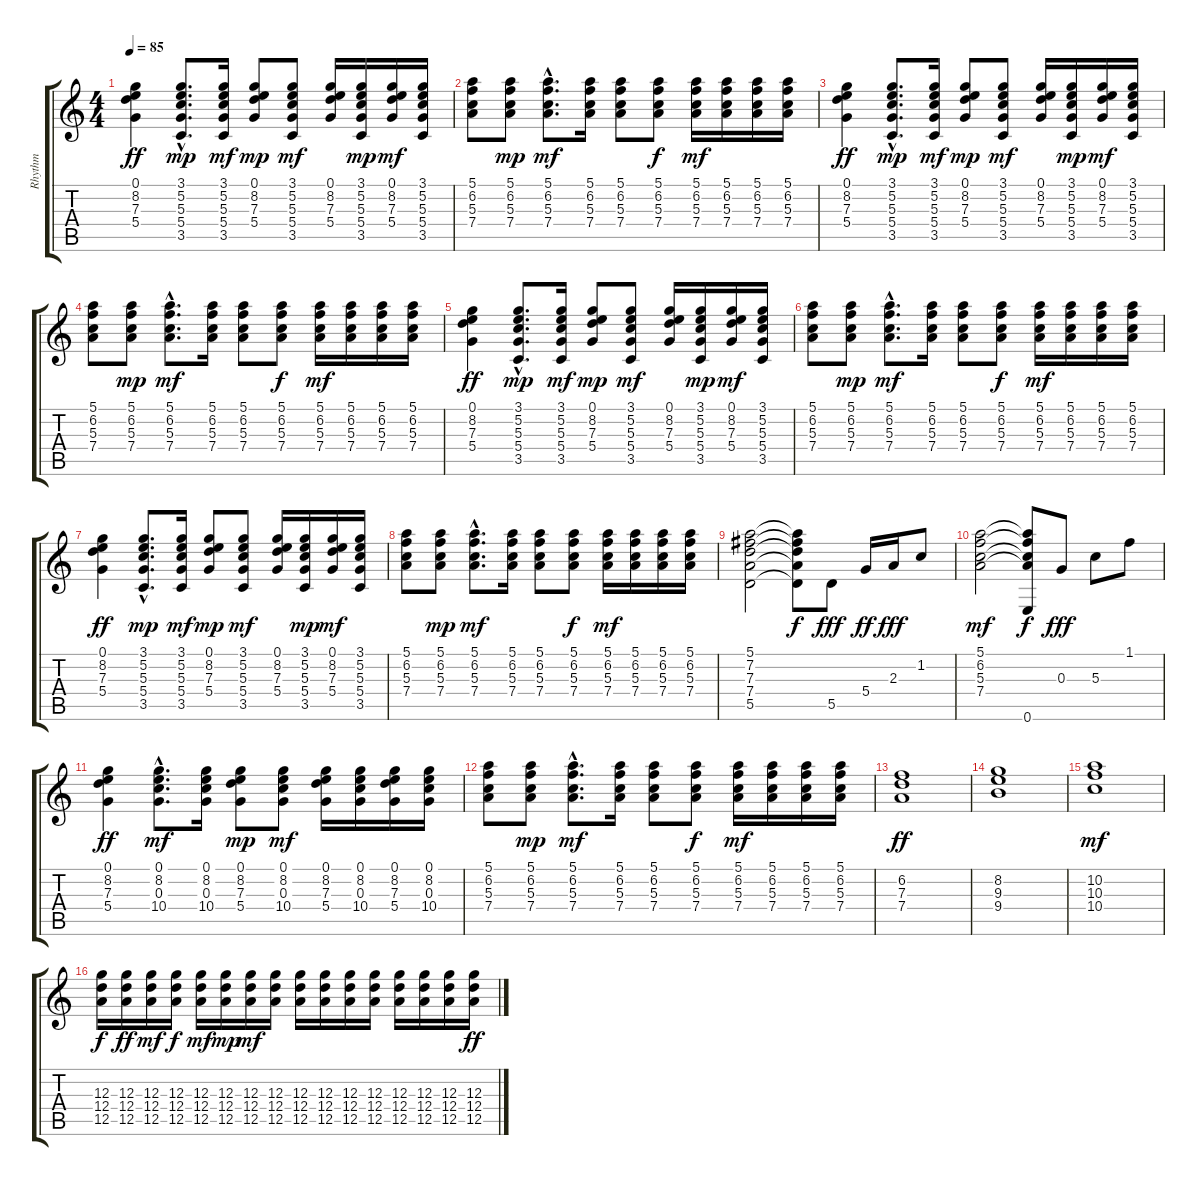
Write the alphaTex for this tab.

\track ("Rhythm" "Rhythm") {instrument acousticguitarsteel}
\staff {score tabs}
\tuning (E4 B3 G3 D3 A2 E2) {hide}
\ts (4 4)
\tempo 85
\clef g2
\ks c
(0.1 8.2 7.3 5.4).4{dy ff} (3.1{hac} 5.2{hac} 5.3{hac} 5.4{hac} 3.5{hac}).8{d dy mp} (3.1 5.2 5.3 5.4 3.5).16{dy mf} (0.1 8.2 7.3 5.4).8{dy mp} (3.1 5.2 5.3 5.4 3.5).8{dy mf} (0.1 8.2 7.3 5.4).16 (3.1 5.2 5.3 5.4 3.5).16{dy mp} (0.1 8.2 7.3 5.4).16{dy mf} (3.1 5.2 5.3 5.4 3.5).16 |
(5.1 6.2 5.3 7.4).8 (5.1 6.2 5.3 7.4).8{dy mp} (5.1{hac} 6.2{hac} 5.3{hac} 7.4{hac}).8{d dy mf} (5.1 6.2 5.3 7.4).16 (5.1 6.2 5.3 7.4).8 (5.1 6.2 5.3 7.4).8{dy f} (5.1 6.2 5.3 7.4).16{dy mf} (5.1 6.2 5.3 7.4).16 (5.1 6.2 5.3 7.4).16 (5.1 6.2 5.3 7.4).16 |
(0.1 8.2 7.3 5.4).4{dy ff} (3.1{hac} 5.2{hac} 5.3{hac} 5.4{hac} 3.5{hac}).8{d dy mp} (3.1 5.2 5.3 5.4 3.5).16{dy mf} (0.1 8.2 7.3 5.4).8{dy mp} (3.1 5.2 5.3 5.4 3.5).8{dy mf} (0.1 8.2 7.3 5.4).16 (3.1 5.2 5.3 5.4 3.5).16{dy mp} (0.1 8.2 7.3 5.4).16{dy mf} (3.1 5.2 5.3 5.4 3.5).16 |
(5.1 6.2 5.3 7.4).8 (5.1 6.2 5.3 7.4).8{dy mp} (5.1{hac} 6.2{hac} 5.3{hac} 7.4{hac}).8{d dy mf} (5.1 6.2 5.3 7.4).16 (5.1 6.2 5.3 7.4).8 (5.1 6.2 5.3 7.4).8{dy f} (5.1 6.2 5.3 7.4).16{dy mf} (5.1 6.2 5.3 7.4).16 (5.1 6.2 5.3 7.4).16 (5.1 6.2 5.3 7.4).16 |
(0.1 8.2 7.3 5.4).4{dy ff} (3.1{hac} 5.2{hac} 5.3{hac} 5.4{hac} 3.5{hac}).8{d dy mp} (3.1 5.2 5.3 5.4 3.5).16{dy mf} (0.1 8.2 7.3 5.4).8{dy mp} (3.1 5.2 5.3 5.4 3.5).8{dy mf} (0.1 8.2 7.3 5.4).16 (3.1 5.2 5.3 5.4 3.5).16{dy mp} (0.1 8.2 7.3 5.4).16{dy mf} (3.1 5.2 5.3 5.4 3.5).16 |
(5.1 6.2 5.3 7.4).8 (5.1 6.2 5.3 7.4).8{dy mp} (5.1{hac} 6.2{hac} 5.3{hac} 7.4{hac}).8{d dy mf} (5.1 6.2 5.3 7.4).16 (5.1 6.2 5.3 7.4).8 (5.1 6.2 5.3 7.4).8{dy f} (5.1 6.2 5.3 7.4).16{dy mf} (5.1 6.2 5.3 7.4).16 (5.1 6.2 5.3 7.4).16 (5.1 6.2 5.3 7.4).16 |
(0.1 8.2 7.3 5.4).4{dy ff} (3.1{hac} 5.2{hac} 5.3{hac} 5.4{hac} 3.5{hac}).8{d dy mp} (3.1 5.2 5.3 5.4 3.5).16{dy mf} (0.1 8.2 7.3 5.4).8{dy mp} (3.1 5.2 5.3 5.4 3.5).8{dy mf} (0.1 8.2 7.3 5.4).16 (3.1 5.2 5.3 5.4 3.5).16{dy mp} (0.1 8.2 7.3 5.4).16{dy mf} (3.1 5.2 5.3 5.4 3.5).16 |
(5.1 6.2 5.3 7.4).8 (5.1 6.2 5.3 7.4).8{dy mp} (5.1{hac} 6.2{hac} 5.3{hac} 7.4{hac}).8{d dy mf} (5.1 6.2 5.3 7.4).16 (5.1 6.2 5.3 7.4).8 (5.1 6.2 5.3 7.4).8{dy f} (5.1 6.2 5.3 7.4).16{dy mf} (5.1 6.2 5.3 7.4).16 (5.1 6.2 5.3 7.4).16 (5.1 6.2 5.3 7.4).16 |
(5.1 7.2 7.3 7.4 5.5).2 (5.1{t} 7.2{t} 7.3{t} 7.4{t} 5.5{t}).8{dy f} 5.5.8{dy fff} 5.4.16{dy ff} 2.3.16{dy fff} 1.2.8 |
(5.1 6.2 5.3 7.4).2{dy mf} (5.1{t} 6.2{t} 5.3{t} 7.4{t} 0.6).8{dy f} 0.3.8{dy fff} 5.3.8 1.1.8 |
(0.1 8.2 7.3 5.4).4{dy ff} (0.1{hac} 8.2{hac} 0.3{hac} 10.4{hac}).8{d dy mf} (0.1 8.2 0.3 10.4).16 (0.1 8.2 7.3 5.4).8{dy mp} (0.1 8.2 0.3 10.4).8{dy mf} (0.1 8.2 7.3 5.4).16 (0.1 8.2 0.3 10.4).16 (0.1 8.2 7.3 5.4).16 (0.1 8.2 0.3 10.4).16 |
(5.1 6.2 5.3 7.4).8 (5.1 6.2 5.3 7.4).8{dy mp} (5.1{hac} 6.2{hac} 5.3{hac} 7.4{hac}).8{d dy mf} (5.1 6.2 5.3 7.4).16 (5.1 6.2 5.3 7.4).8 (5.1 6.2 5.3 7.4).8{dy f} (5.1 6.2 5.3 7.4).16{dy mf} (5.1 6.2 5.3 7.4).16 (5.1 6.2 5.3 7.4).16 (5.1 6.2 5.3 7.4).16 |
(6.2 7.3 7.4).1{dy ff} |
(8.2 9.3 9.4).1 |
(10.2 10.3 10.4).1{dy mf} |
(12.3 12.4 12.5).16{dy f} (12.3 12.4 12.5).16{dy ff} (12.3 12.4 12.5).16{dy mf} (12.3 12.4 12.5).16{dy f} (12.3 12.4 12.5).16{dy mf} (12.3 12.4 12.5).16{dy mp} (12.3 12.4 12.5).16{dy mf} (12.3 12.4 12.5).16 (12.3 12.4 12.5).16 (12.3 12.4 12.5).16 (12.3 12.4 12.5).16 (12.3 12.4 12.5).16 (12.3 12.4 12.5).16 (12.3 12.4 12.5).16 (12.3 12.4 12.5).16 (12.3 12.4 12.5).16{dy ff}
